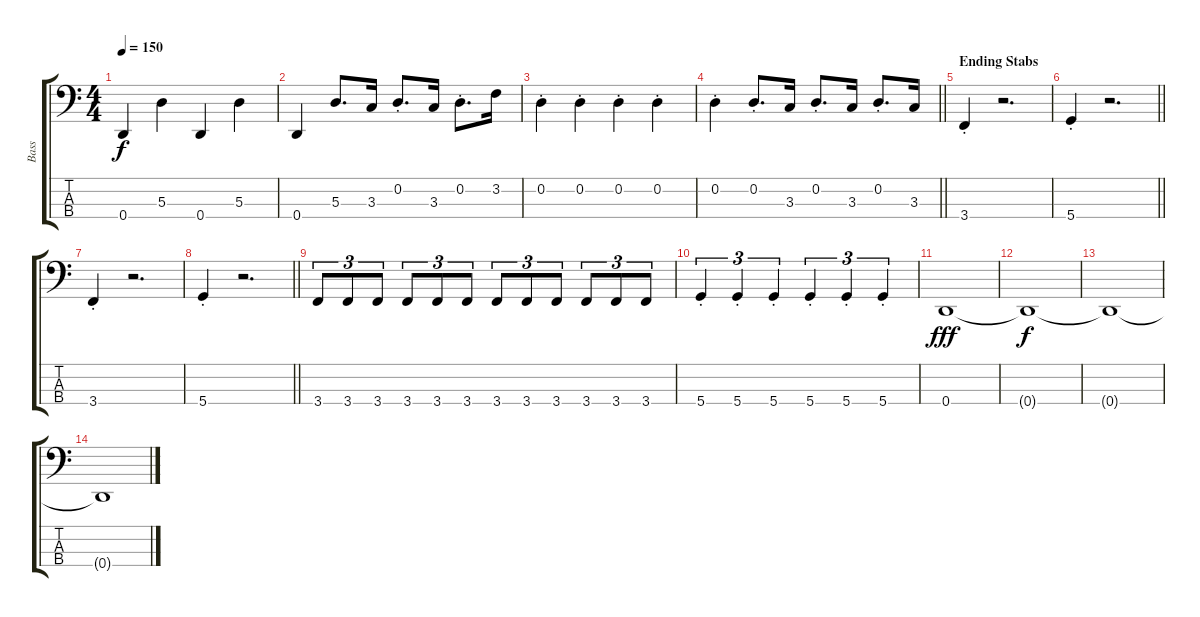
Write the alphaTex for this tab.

\track ("Bass" "Bass") {instrument electricbassfinger}
\staff {score tabs}
\tuning (G2 D2 A1 D1) {hide}
\ts (4 4)
\tempo 150
\clef f4
\ks c
0.4.4{dy f} 5.3.4 0.4.4 5.3.4 |
0.4.4 5.3.8{d} 3.3.16 0.2{st}.8{d} 3.3.16 0.2{st}.8{d} 3.2.16 |
0.2{st}.4 0.2{st}.4 0.2{st}.4 0.2{st}.4 |
\barLineRight lightlight
0.2{st}.4 0.2{st}.8{d} 3.3.16 0.2{st}.8{d} 3.3.16 0.2{st}.8{d} 3.3.16 |
\section ("" "Ending Stabs")
3.4{st}.4 r.2{d} |
\barLineRight lightlight
5.4{st}.4 r.2{d} |
3.4{st}.4 r.2{d} |
\barLineRight lightlight
5.4{st}.4 r.2{d} |
3.4.8{tu (3 2)} 3.4.8{tu (3 2)} 3.4.8{tu (3 2)} 3.4.8{tu (3 2)} 3.4.8{tu (3 2)} 3.4.8{tu (3 2)} 3.4.8{tu (3 2)} 3.4.8{tu (3 2)} 3.4.8{tu (3 2)} 3.4.8{tu (3 2)} 3.4.8{tu (3 2)} 3.4.8{tu (3 2)} |
5.4{st}.4{tu (3 2)} 5.4{st}.4{tu (3 2)} 5.4{st}.4{tu (3 2)} 5.4{st}.4{tu (3 2)} 5.4{st}.4{tu (3 2)} 5.4{st}.4{tu (3 2)} |
0.4.1{dy fff} |
0.4{t}.1{dy f} |
0.4{t}.1 |
0.4{t}.1
